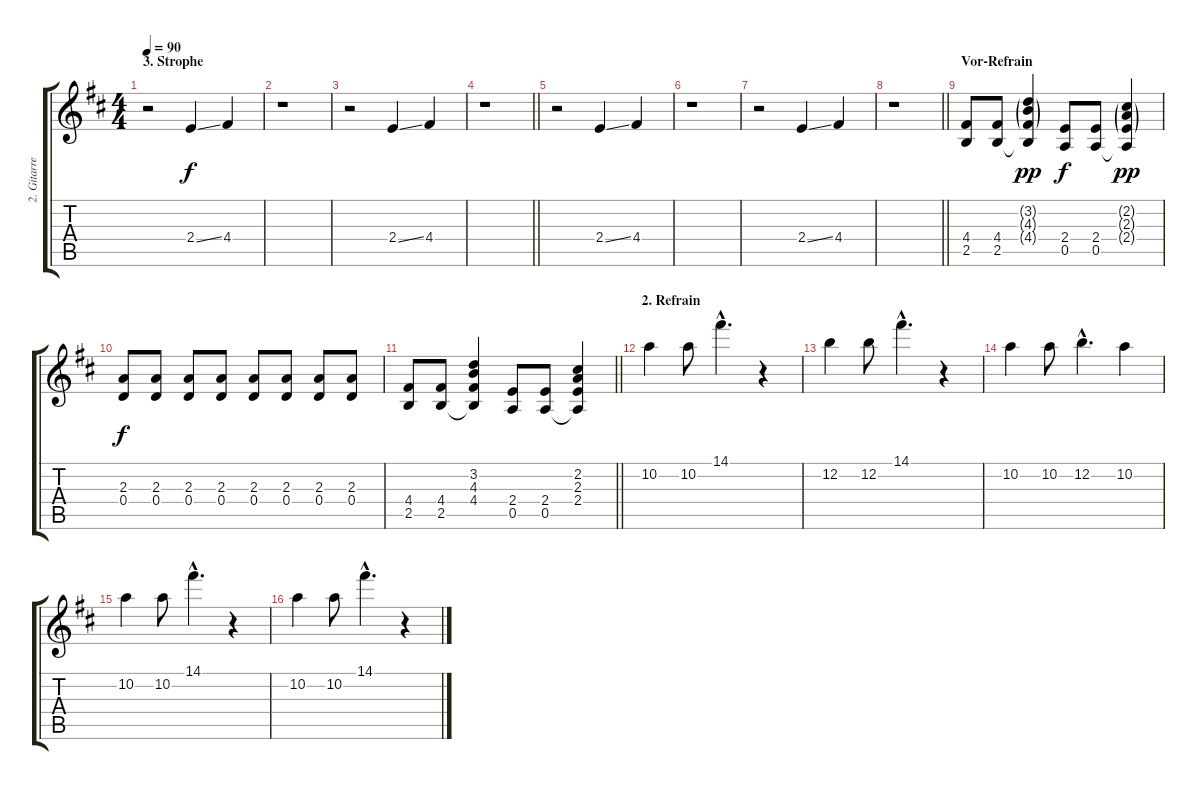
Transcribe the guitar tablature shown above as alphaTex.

\track ("2. Gitarre" "2. Gitarre") {instrument electricguitarclean}
\staff {score tabs}
\tuning (E4 B3 G3 D3 A2 E2) {hide}
\ts (4 4)
\section ("" "3. Strophe")
\tempo 90
\clef g2
\ks d
r.2{dy f} 2.4{ss}.4 4.4.4 |
r.1 |
r.2 2.4{ss}.4 4.4.4 |
\barLineRight lightlight
r.1 |
r.2 2.4{ss}.4 4.4.4 |
r.1 |
r.2 2.4{ss}.4 4.4.4 |
\barLineRight lightlight
r.1 |
\section ("" "Vor-Refrain")
(4.4 2.5).8 (4.4 2.5).8 (3.2{g} 4.3{g} 4.4{g} 2.5{t}).4{dy pp} (2.4 0.5).8{dy f} (2.4 0.5).8 (2.2{g} 2.3{g} 2.4{g} 0.5{t}).4{dy pp} |
(2.3 0.4).8{dy f} (2.3 0.4).8 (2.3 0.4).8 (2.3 0.4).8 (2.3 0.4).8 (2.3 0.4).8 (2.3 0.4).8 (2.3 0.4).8 |
\barLineRight lightlight
(4.4 2.5).8 (4.4 2.5).8 (3.2 4.3 4.4 2.5{t}).4 (2.4 0.5).8 (2.4 0.5).8 (2.2 2.3 2.4 0.5{t}).4 |
\section ("" "2. Refrain")
10.2.4 10.2.8 14.1{hac}.4{d} r.4 |
12.2.4 12.2.8 14.1{hac}.4{d} r.4 |
10.2.4 10.2.8 12.2{hac}.4{d} 10.2.4 |
10.2.4 10.2.8 14.1{hac}.4{d} r.4 |
10.2.4 10.2.8 14.1{hac}.4{d} r.4
